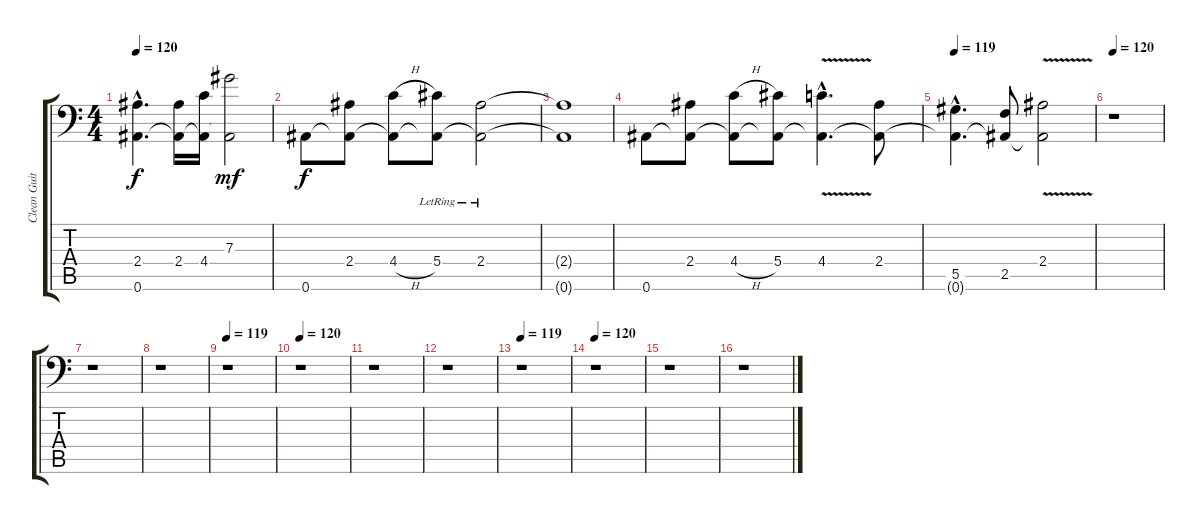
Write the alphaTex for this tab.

\track ("Clean Guitar 2" "Clean Guit") {instrument electricguitarclean}
\staff {score tabs}
\tuning (Bb3 F3 Db3 Ab2 Eb2 Bb1) {hide}
\ts (4 4)
\tempo 120
\clef f4
\ks c
(2.4{hac} 0.6{hac t}).4{d dy f} (2.4 0.6{t}).16 (4.4 0.6{t}).16 (7.3 0.6{t}).2{dy mf} |
0.6.8{dy f} (2.4 0.6{t}).8 (4.4{h} 0.6{t}).8 (5.4{lr} 0.6{t}).8 (2.4{lr} 0.6{t}).2 |
(2.4{t} 0.6{t}).1 |
0.6.8 (2.4 0.6{t}).8 (4.4{h} 0.6{t}).8 (5.4 0.6{t}).8 (4.4{v hac} 0.6{hac t}).4{d} (2.4 0.6{t}).8 |
\tempo 119
(5.5{hac} 0.6{hac t}).4{d} (2.5 0.6{t}).8 (2.4{v} 0.6{t}).2 |
\tempo 120
r.1 |
r.1 |
r.1 |
\tempo 119
r.1 |
\tempo 120
r.1 |
r.1 |
r.1 |
\tempo 119
r.1 |
\tempo 120
r.1 |
r.1 |
r.1
